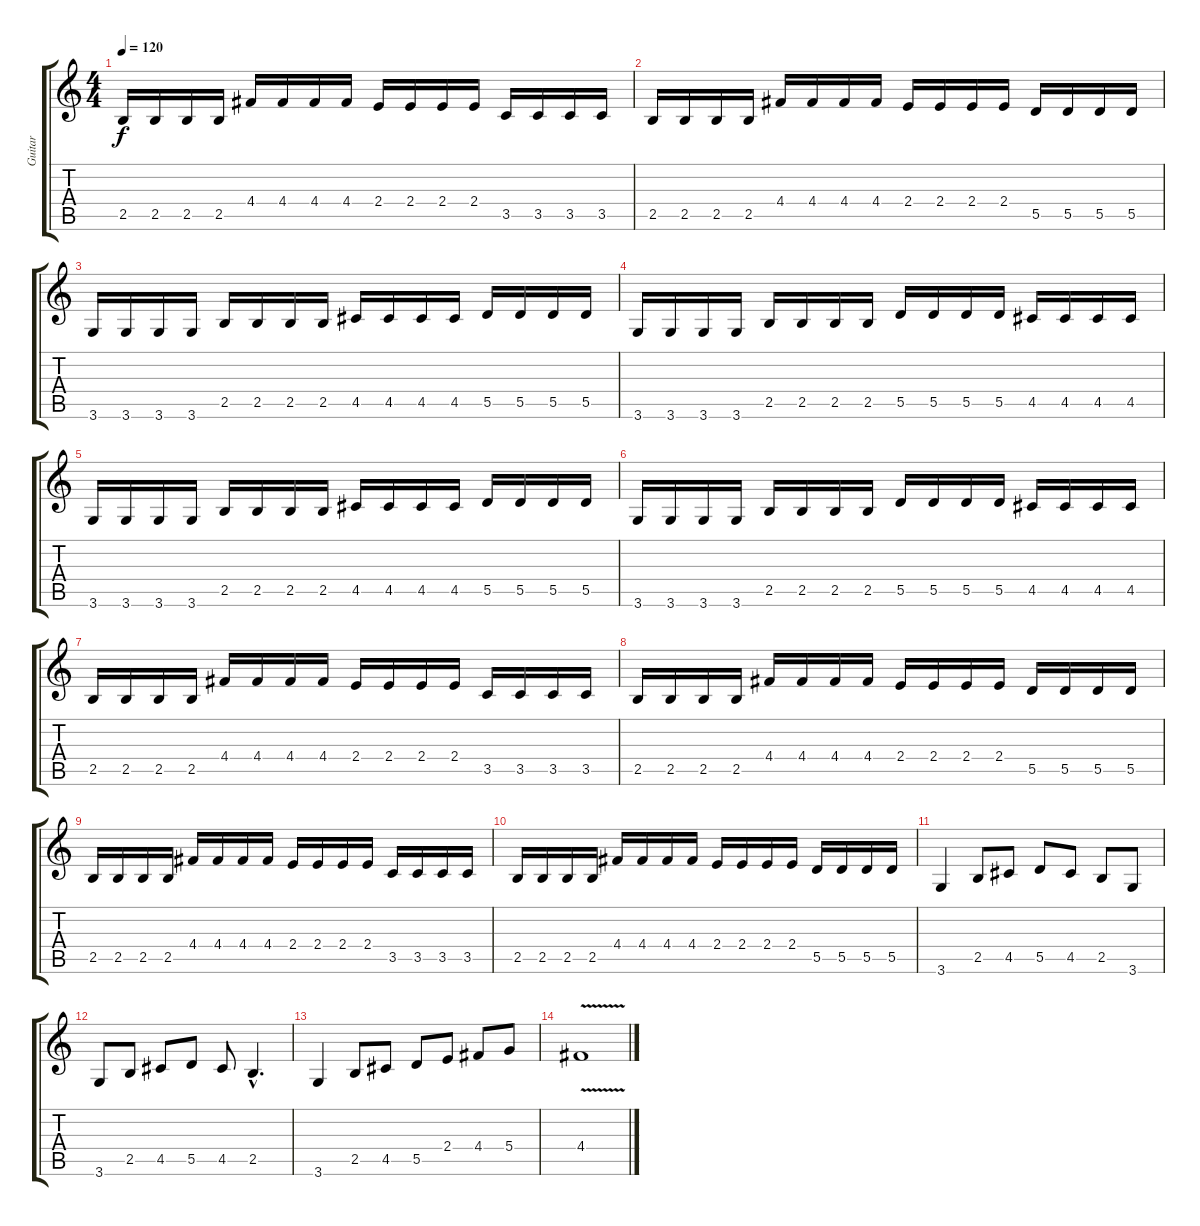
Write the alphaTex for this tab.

\track ("Guitar" "Guitar") {instrument overdrivenguitar}
\staff {score tabs}
\tuning (E4 B3 G3 D3 A2 E2) {hide}
\ts (4 4)
\tempo 120
\clef g2
\ks c
2.5.16{dy f} 2.5.16 2.5.16 2.5.16 4.4.16 4.4.16 4.4.16 4.4.16 2.4.16 2.4.16 2.4.16 2.4.16 3.5.16 3.5.16 3.5.16 3.5.16 |
2.5.16 2.5.16 2.5.16 2.5.16 4.4.16 4.4.16 4.4.16 4.4.16 2.4.16 2.4.16 2.4.16 2.4.16 5.5.16 5.5.16 5.5.16 5.5.16 |
3.6.16 3.6.16 3.6.16 3.6.16 2.5.16 2.5.16 2.5.16 2.5.16 4.5.16 4.5.16 4.5.16 4.5.16 5.5.16 5.5.16 5.5.16 5.5.16 |
3.6.16 3.6.16 3.6.16 3.6.16 2.5.16 2.5.16 2.5.16 2.5.16 5.5.16 5.5.16 5.5.16 5.5.16 4.5.16 4.5.16 4.5.16 4.5.16 |
3.6.16 3.6.16 3.6.16 3.6.16 2.5.16 2.5.16 2.5.16 2.5.16 4.5.16 4.5.16 4.5.16 4.5.16 5.5.16 5.5.16 5.5.16 5.5.16 |
3.6.16 3.6.16 3.6.16 3.6.16 2.5.16 2.5.16 2.5.16 2.5.16 5.5.16 5.5.16 5.5.16 5.5.16 4.5.16 4.5.16 4.5.16 4.5.16 |
2.5.16 2.5.16 2.5.16 2.5.16 4.4.16 4.4.16 4.4.16 4.4.16 2.4.16 2.4.16 2.4.16 2.4.16 3.5.16 3.5.16 3.5.16 3.5.16 |
2.5.16 2.5.16 2.5.16 2.5.16 4.4.16 4.4.16 4.4.16 4.4.16 2.4.16 2.4.16 2.4.16 2.4.16 5.5.16 5.5.16 5.5.16 5.5.16 |
2.5.16 2.5.16 2.5.16 2.5.16 4.4.16 4.4.16 4.4.16 4.4.16 2.4.16 2.4.16 2.4.16 2.4.16 3.5.16 3.5.16 3.5.16 3.5.16 |
2.5.16 2.5.16 2.5.16 2.5.16 4.4.16 4.4.16 4.4.16 4.4.16 2.4.16 2.4.16 2.4.16 2.4.16 5.5.16 5.5.16 5.5.16 5.5.16 |
3.6.4 2.5.8 4.5.8 5.5.8 4.5.8 2.5.8 3.6.8 |
3.6.8 2.5.8 4.5.8 5.5.8 4.5.8 2.5{hac}.4{d} |
3.6.4 2.5.8 4.5.8 5.5.8 2.4.8 4.4.8 5.4.8 |
4.4{v}.1
